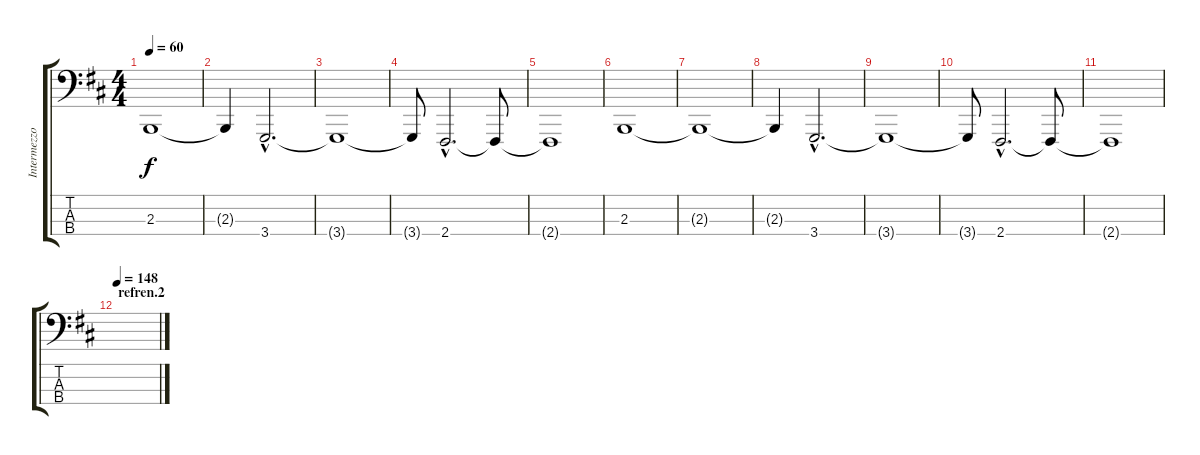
\track ("Intermezzo bass" "Intermezzo") {instrument drawbarorgan}
\staff {score tabs}
\tuning (G2 D2 A1 E1) {hide}
\ts (4 4)
\tempo 60
\clef f4
\ks d
2.3{t}.1{dy f} |
2.3{t}.4 3.4{hac}.2{d} |
3.4{t}.1 |
3.4{t}.8 2.4{hac}.2{d} 2.4{t}.8 |
2.4{t}.1 |
2.3.1 |
2.3{t}.1 |
2.3{t}.4 3.4{hac}.2{d} |
3.4{t}.1 |
3.4{t}.8 2.4{hac}.2{d} 2.4{t}.8 |
2.4{t}.1 |
\section ("" "refren.2")
\tempo 148
